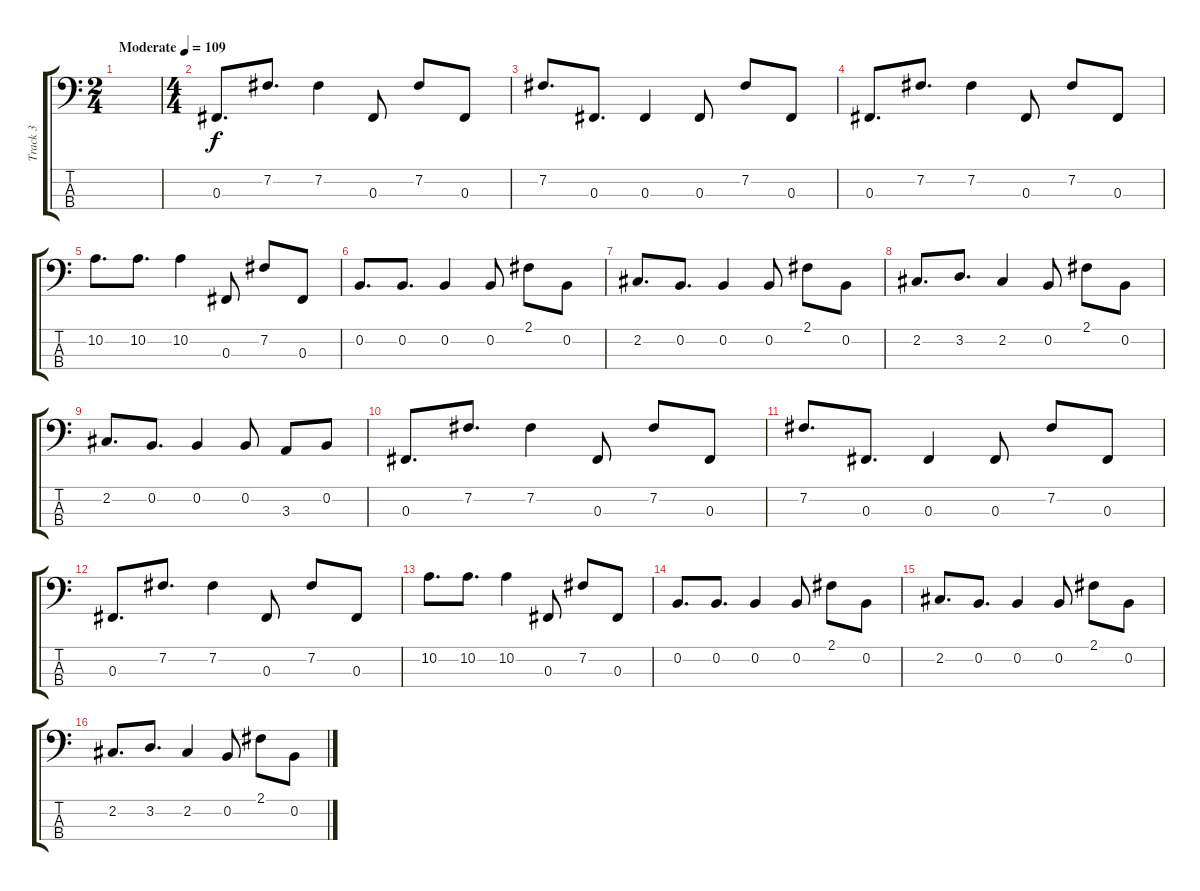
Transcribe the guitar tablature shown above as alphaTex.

\track ("Track 3" "Track 3") {instrument electricbasspick}
\staff {score tabs}
\tuning (E2 B1 Gb1 B0) {hide}
\ts (2 4)
\tempo (109 "Moderate")
\clef f4
\ks c
|
\ts (4 4)
0.3.8{d} 7.2.8{d} 7.2.4 0.3.8 7.2.8 0.3.8 |
7.2.8{d} 0.3.8{d} 0.3.4 0.3.8 7.2.8 0.3.8 |
0.3.8{d} 7.2.8{d} 7.2.4 0.3.8 7.2.8 0.3.8 |
10.2.8{d} 10.2.8{d} 10.2.4 0.3.8 7.2.8 0.3.8 |
0.2.8{d} 0.2.8{d} 0.2.4 0.2.8 2.1.8 0.2.8 |
2.2.8{d} 0.2.8{d} 0.2.4 0.2.8 2.1.8 0.2.8 |
2.2.8{d} 3.2.8{d} 2.2.4 0.2.8 2.1.8 0.2.8 |
2.2.8{d} 0.2.8{d} 0.2.4 0.2.8 3.3.8 0.2.8 |
0.3.8{d} 7.2.8{d} 7.2.4 0.3.8 7.2.8 0.3.8 |
7.2.8{d} 0.3.8{d} 0.3.4 0.3.8 7.2.8 0.3.8 |
0.3.8{d} 7.2.8{d} 7.2.4 0.3.8 7.2.8 0.3.8 |
10.2.8{d} 10.2.8{d} 10.2.4 0.3.8 7.2.8 0.3.8 |
0.2.8{d} 0.2.8{d} 0.2.4 0.2.8 2.1.8 0.2.8 |
2.2.8{d} 0.2.8{d} 0.2.4 0.2.8 2.1.8 0.2.8 |
2.2.8{d} 3.2.8{d} 2.2.4 0.2.8 2.1.8 0.2.8
